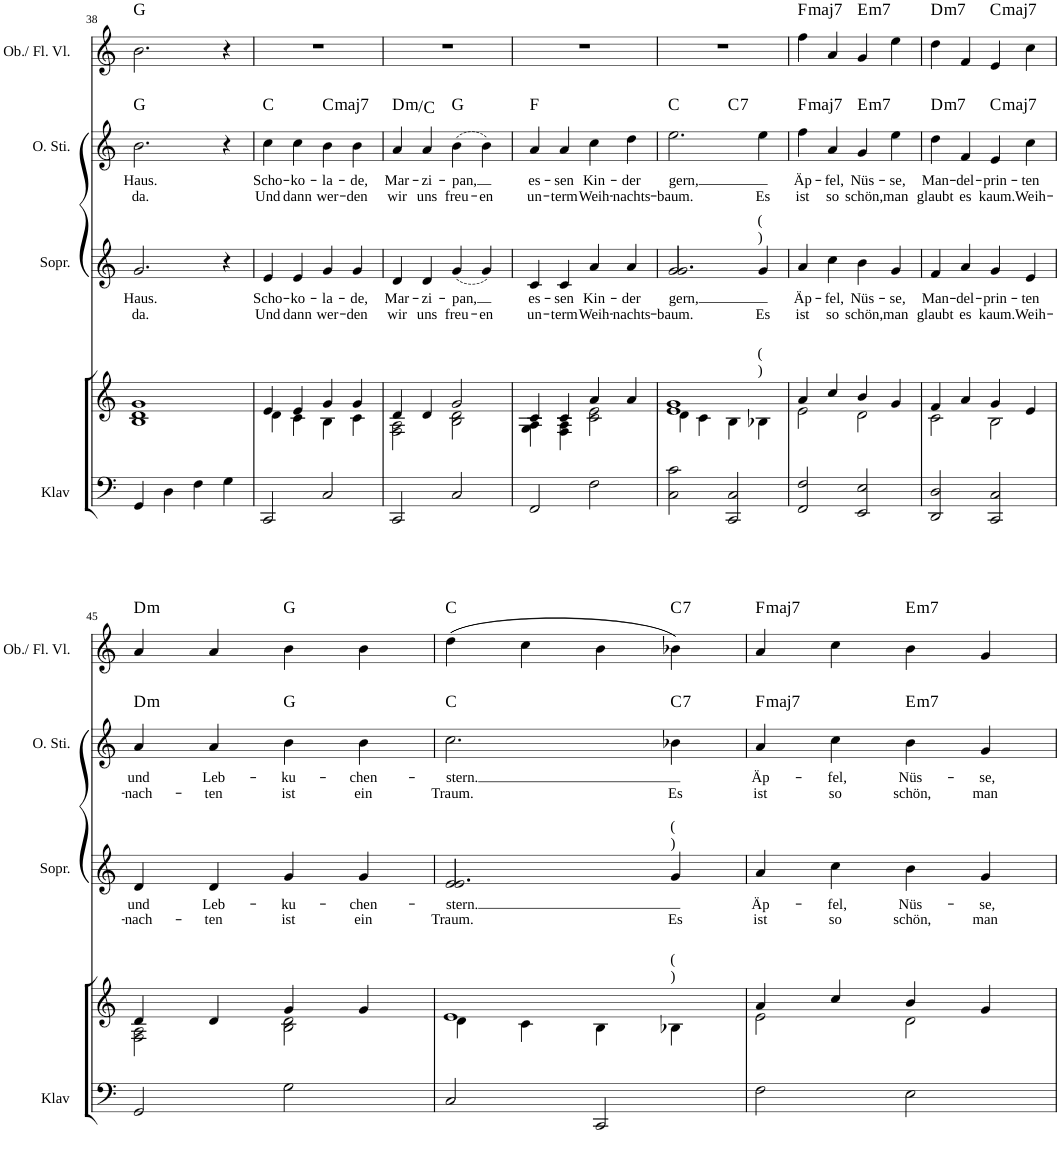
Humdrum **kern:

**kern	**kern	**kern	**text	**text	**kern	**text	**text	**harte	**kern	**harte
*part5	*part4	*part3	*part3	*part3	*part2	*part2	*part2	*part2	*part1	*part1
*staff5	*staff4	*staff3	*staff3	*staff3	*staff2	*staff2	*staff2	*	*staff1	*
*I"Klavier	*	*I"Sopran Melodie	*	*	*I"Sopran Oberstimme	*	*	*	*I"Oboe / Flöte Violine	*
*I'Klav	*	*I'Sopr.	*	*	*I'O. Sti.	*	*	*	*I'Ob./ Fl. Vl.	*
!!LO:PB:g=z
*clefF4	*clefG2	*clefG2	*	*	*clefG2	*	*	*	*clefG2	*
*k[]	*k[]	*k[]	*	*	*k[]	*	*	*	*k[]	*
*M4/4	*M4/4	*M4/4	*	*	*M4/4	*	*	*	*M4/4	*
*met(c)	*met(c)	*met(c)	*	*	*met(c)	*	*	*	*met(c)	*
=38	=38	=38	=38	=38	=38	=38	=38	=38	=38	=38
*	*^	*	*	*	*	*	*	*	*	*
!	!	!	!	!LO:LY:b	!LO:LY:b	!	!LO:LY:b	!LO:LY:b	!	!	!
4GG/	1d 1g	1B	2.g/	Haus.	da.	2.b\	Haus.	da.	G:maj	2.b\	G:maj
4D\	.	.	.	.	.	.	.	.	.	.	.
4F\	.	.	.	.	.	.	.	.	.	.	.
4G\	.	.	4r	.	.	4r	.	.	.	4r	.
=39	=39	=39	=39	=39	=39	=39	=39	=39	=39	=39	=39
!	!	!	!	!LO:LY:b	!LO:LY:b	!	!LO:LY:b	!LO:LY:b	!	!	!
2CC/	4e/	4d\	4e/	Scho-	Und	4cc\	Scho-	Und	C:maj	1r	.
!	!	!	!	!LO:LY:b	!LO:LY:b	!	!LO:LY:b	!LO:LY:b	!	!	!
.	4e/	4c\	4e/	-ko-	dann	4cc\	-ko-	dann	.	.	.
!	!	!	!	!LO:LY:b	!LO:LY:b	!	!LO:LY:b	!LO:LY:b	!LO:H:kt=maj7	!	!
2C/	4g/	4B\	4g/	-la-	wer-	4b\	-la-	wer-	C:maj7	.	.
!	!	!	!	!LO:LY:b	!LO:LY:b	!	!LO:LY:b	!LO:LY:b	!	!	!
.	4g/	4c\	4g/	-de,	-den	4b\	-de,	-den	.	.	.
=40	=40	=40	=40	=40	=40	=40	=40	=40	=40	=40	=40
!	!	!	!	!LO:LY:b	!LO:LY:b	!	!LO:LY:b	!LO:LY:b	!LO:H:kt=m	!	!
2CC/	4d/	2F\ 2A\	4d/	Mar-	wir	4a/	Mar-	wir	D:min/b7	1r	.
!	!	!	!	!LO:LY:b	!LO:LY:b	!	!LO:LY:b	!LO:LY:b	!	!	!
.	4d/	.	4d/	-zi-	uns	4a/	-zi-	uns	.	.	.
!	!	!	!	!LO:LY:b	!LO:LY:b	!	!LO:LY:b	!LO:LY:b	!	!	!
2C/	2g/	2B\ 2d\	(4g/	-pan,	freu-	(4b\	-pan,	freu-	G:maj	.	.
!	!	!	!	!	!LO:LY:b	!	!	!LO:LY:b	!	!	!
.	.	.	4g/)	.	-en	4b\)	.	-en	.	.	.
=41	=41	=41	=41	=41	=41	=41	=41	=41	=41	=41	=41
!	!	!	!	!LO:LY:b	!LO:LY:b	!	!LO:LY:b	!LO:LY:b	!	!	!
2FF/	4c/	4G\ 4A\	4c/	es-	un-	4a/	es-	un-	F:maj	1r	.
!	!	!	!	!LO:LY:b	!LO:LY:b	!	!LO:LY:b	!LO:LY:b	!	!	!
.	4c/	4F\ 4A\	4c/	-sen	-term	4a/	-sen	-term	.	.	.
!	!	!	!	!LO:LY:b	!LO:LY:b	!	!LO:LY:b	!LO:LY:b	!	!	!
2F\	4a/	2c\ 2e\	4a/	Kin-	Weih-	4cc\	Kin-	Weih-	.	.	.
!	!	!	!	!LO:LY:b	!LO:LY:b	!	!LO:LY:b	!LO:LY:b	!	!	!
.	4a/	.	4a/	-der	-nachts-	4dd\	-der	-nachts-	.	.	.
=42	=42	=42	=42	=42	=42	=42	=42	=42	=42	=42	=42
!	!	!	!	!LO:LY:b	!LO:LY:b	!	!LO:LY:b	!LO:LY:b	!	!	!
*	*	*	*^	*	*	*^	*	*	*	*	*
2C\ 2c\	1e 1g	4d\	2.g/	2.g/	gern,	-baum.	2.ee\	2ryy	gern,	-baum.	C:maj	1r	.
.	.	4c\	.	.	.	.	.	.	.	.	.	.	.
!	!	!	!	!	!	!	!	!	!	!	!LO:H:kt=7	!	!
2CC/ 2C/	.	4B\	.	.	.	.	.	2ryy	.	.	C:7	.	.
!	!	!	!	!	!	!	!LO:TX:b:t=(	!	!	!	!	!	!
!	!	!	!	!	!	!	!LO:TX:b:t=)	!	!	!	!	!	!
!	!	!	!LO:TX:b:t=(	!	!	!	!	!	!	!	!	!	!
!	!	!	!LO:TX:b:t=)	!	!	!	!	!	!	!	!	!	!
!	!	!	!	!	!	!LO:LY:b	!	!	!	!LO:LY:b	!	!	!
.	.	4B-X\	4g/	4ryy	.	Es	4ee\	.	.	Es	.	.	.
=43	=43	=43	=43	=43	=43	=43	=43	=43	=43	=43	=43	=43	=43
!	!	!	!	!	!LO:LY:b	!LO:LY:b	!	!	!LO:LY:b	!LO:LY:b	!LO:H:kt=maj7	!	!LO:H:kt=maj7
*	*	*	*v	*v	*	*	*	*	*	*	*	*	*
*	*	*	*	*	*	*v	*v	*	*	*	*	*
2FF/ 2F/	4a/	2e\	4a/	Äp-	ist	4ff\	Äp-	ist	F:maj7	4ff\	F:maj7
!	!	!	!	!LO:LY:b	!LO:LY:b	!	!LO:LY:b	!LO:LY:b	!	!	!
.	4cc/	.	4cc\	-fel,	so	4a/	-fel,	so	.	4a/	.
!	!	!	!	!LO:LY:b	!LO:LY:b	!	!LO:LY:b	!LO:LY:b	!LO:H:kt=m7	!	!LO:H:kt=m7
2EE/ 2E/	4b/	2d\	4b\	Nüs-	schön,	4g/	Nüs-	schön,	E:min7	4g/	E:min7
!	!	!	!	!LO:LY:b	!LO:LY:b	!	!LO:LY:b	!LO:LY:b	!	!	!
.	4g/	.	4g/	-se,	man	4ee\	-se,	man	.	4ee\	.
=44	=44	=44	=44	=44	=44	=44	=44	=44	=44	=44	=44
!	!	!	!	!LO:LY:b	!LO:LY:b	!	!LO:LY:b	!LO:LY:b	!LO:H:kt=m7	!	!LO:H:kt=m7
2DD/ 2D/	4f/	2c\	4f/	Man-	glaubt	4dd\	Man-	glaubt	D:min7	4dd\	D:min7
!	!	!	!	!LO:LY:b	!LO:LY:b	!	!LO:LY:b	!LO:LY:b	!	!	!
.	4a/	.	4a/	-del-	es	4f/	-del-	es	.	4f/	.
!	!	!	!	!LO:LY:b	!LO:LY:b	!	!LO:LY:b	!LO:LY:b	!LO:H:kt=maj7	!	!LO:H:kt=maj7
2CC/ 2C/	4g/	2B\	4g/	-prin-	kaum.	4e/	-prin-	kaum.	C:maj7	4e/	C:maj7
!	!	!	!	!LO:LY:b	!LO:LY:b	!	!LO:LY:b	!LO:LY:b	!	!	!
.	4e/	.	4e/	-ten	Weih-	4cc\	-ten	Weih-	.	4cc\	.
!!LO:LB:g=z
=45	=45	=45	=45	=45	=45	=45	=45	=45	=45	=45	=45
!	!	!	!	!LO:LY:b	!LO:LY:b	!	!LO:LY:b	!LO:LY:b	!LO:H:kt=m	!	!LO:H:kt=m
2GG/	4d/	2F\ 2A\	4d/	und	-nach-	4a/	und	-nach-	D:min	4a/	D:min
!	!	!	!	!LO:LY:b	!LO:LY:b	!	!LO:LY:b	!LO:LY:b	!	!	!
.	4d/	.	4d/	Leb-	-ten	4a/	Leb-	-ten	.	4a/	.
!	!	!	!	!LO:LY:b	!LO:LY:b	!	!LO:LY:b	!LO:LY:b	!	!	!
2G\	4g/	2B\ 2d\	4g/	-ku-	ist	4b\	-ku-	ist	G:maj	4b\	G:maj
!	!	!	!	!LO:LY:b	!LO:LY:b	!	!LO:LY:b	!LO:LY:b	!	!	!
.	4g/	.	4g/	-chen-	ein	4b\	-chen-	ein	.	4b\	.
=46	=46	=46	=46	=46	=46	=46	=46	=46	=46	=46	=46
!	!	!	!	!LO:LY:b	!LO:LY:b	!	!LO:LY:b	!LO:LY:b	!	!	!
*	*	*	*^	*	*	*	*	*	*	*	*
2C/	1e	4d\	2.e/	2.e/	-stern.	Traum.	2.cc\	-stern.	Traum.	C:maj	(4dd\	C:maj
.	.	4c\	.	.	.	.	.	.	.	.	4cc\	.
2CC/	.	4B\	.	.	.	.	.	.	.	.	4b\	.
!	!	!	!	!	!	!	!LO:TX:b:t=(	!	!	!	!	!
!	!	!	!	!	!	!	!LO:TX:b:t=)	!	!	!	!	!
!	!	!	!LO:TX:b:t=(	!	!	!	!	!	!	!	!	!
!	!	!	!LO:TX:b:t=)	!	!	!	!	!	!	!	!	!
!	!	!	!	!	!	!LO:LY:b	!	!	!LO:LY:b	!LO:H:kt=7	!	!LO:H:kt=7
.	.	4B-X\	4g/	4ryy	.	Es	4b-X\	.	Es	C:7	4b-X\)	C:7
=47	=47	=47	=47	=47	=47	=47	=47	=47	=47	=47	=47	=47
!	!	!	!	!	!LO:LY:b	!LO:LY:b	!	!LO:LY:b	!LO:LY:b	!LO:H:kt=maj7	!	!LO:H:kt=maj7
*	*	*	*v	*v	*	*	*	*	*	*	*	*
2F\	4a/	2e\	4a/	Äp-	ist	4a/	Äp-	ist	F:maj7	4a/	F:maj7
!	!	!	!	!LO:LY:b	!LO:LY:b	!	!LO:LY:b	!LO:LY:b	!	!	!
.	4cc/	.	4cc\	-fel,	so	4cc\	-fel,	so	.	4cc\	.
!	!	!	!	!LO:LY:b	!LO:LY:b	!	!LO:LY:b	!LO:LY:b	!LO:H:kt=m7	!	!LO:H:kt=m7
2E\	4b/	2d\	4b\	Nüs-	schön,	4b\	Nüs-	schön,	E:min7	4b\	E:min7
!	!	!	!	!LO:LY:b	!LO:LY:b	!	!LO:LY:b	!LO:LY:b	!	!	!
.	4g/	.	4g/	-se,	man	4g/	-se,	man	.	4g/	.
*	*v	*v	*	*	*	*	*	*	*	*	*
=	=	=	=	=	=	=	=	=	=	=
*-	*-	*-	*-	*-	*-	*-	*-	*-	*-	*-
